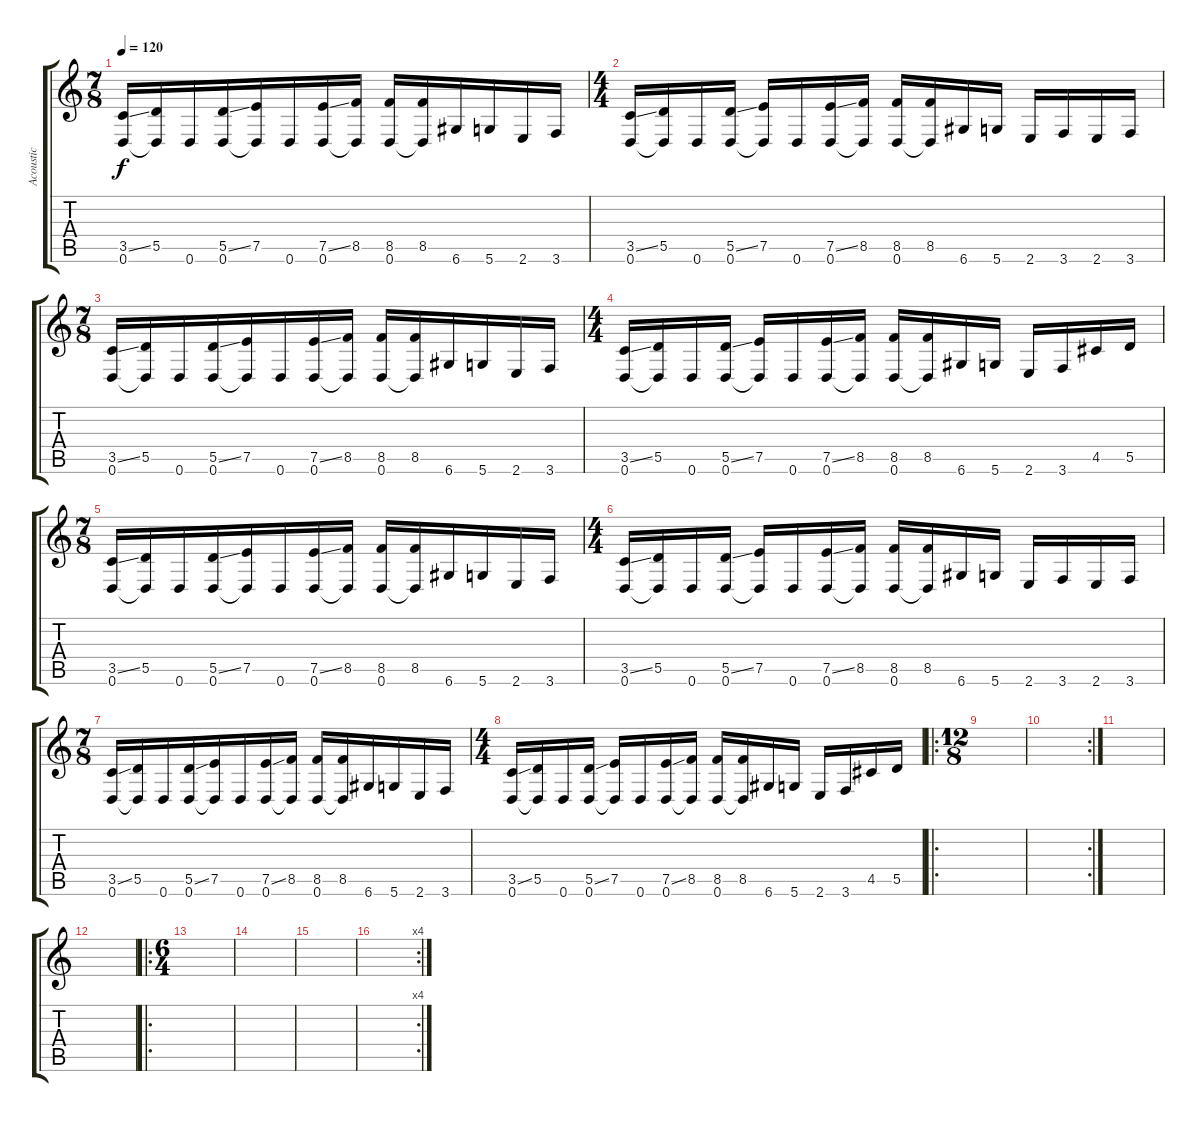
\track ("Acoustic" "Acoustic") {instrument acousticguitarsteel}
\staff {score tabs}
\tuning (E4 B3 G3 D3 A2 D2) {hide}
\ts (7 8)
\tempo 120
\clef g2
\ks c
(3.5{ss} 0.6).16{dy f} (5.5 0.6{t}).16 0.6.16 (5.5{ss} 0.6).16 (7.5 0.6{t}).16 0.6.16 (7.5{ss} 0.6).16 (8.5 0.6{t}).16 (8.5 0.6).16 (8.5 0.6{t}).16 6.6.16 5.6.16 2.6.16 3.6.16 |
\ts (4 4)
(3.5{ss} 0.6).16 (5.5 0.6{t}).16 0.6.16 (5.5{ss} 0.6).16 (7.5 0.6{t}).16 0.6.16 (7.5{ss} 0.6).16 (8.5 0.6{t}).16 (8.5 0.6).16 (8.5 0.6{t}).16 6.6.16 5.6.16 2.6.16 3.6.16 2.6.16 3.6.16 |
\ts (7 8)
(3.5{ss} 0.6).16 (5.5 0.6{t}).16 0.6.16 (5.5{ss} 0.6).16 (7.5 0.6{t}).16 0.6.16 (7.5{ss} 0.6).16 (8.5 0.6{t}).16 (8.5 0.6).16 (8.5 0.6{t}).16 6.6.16 5.6.16 2.6.16 3.6.16 |
\ts (4 4)
(3.5{ss} 0.6).16 (5.5 0.6{t}).16 0.6.16 (5.5{ss} 0.6).16 (7.5 0.6{t}).16 0.6.16 (7.5{ss} 0.6).16 (8.5 0.6{t}).16 (8.5 0.6).16 (8.5 0.6{t}).16 6.6.16 5.6.16 2.6.16 3.6.16 4.5.16 5.5.16 |
\ts (7 8)
(3.5{ss} 0.6).16 (5.5 0.6{t}).16 0.6.16 (5.5{ss} 0.6).16 (7.5 0.6{t}).16 0.6.16 (7.5{ss} 0.6).16 (8.5 0.6{t}).16 (8.5 0.6).16 (8.5 0.6{t}).16 6.6.16 5.6.16 2.6.16 3.6.16 |
\ts (4 4)
(3.5{ss} 0.6).16 (5.5 0.6{t}).16 0.6.16 (5.5{ss} 0.6).16 (7.5 0.6{t}).16 0.6.16 (7.5{ss} 0.6).16 (8.5 0.6{t}).16 (8.5 0.6).16 (8.5 0.6{t}).16 6.6.16 5.6.16 2.6.16 3.6.16 2.6.16 3.6.16 |
\ts (7 8)
(3.5{ss} 0.6).16 (5.5 0.6{t}).16 0.6.16 (5.5{ss} 0.6).16 (7.5 0.6{t}).16 0.6.16 (7.5{ss} 0.6).16 (8.5 0.6{t}).16 (8.5 0.6).16 (8.5 0.6{t}).16 6.6.16 5.6.16 2.6.16 3.6.16 |
\ts (4 4)
(3.5{ss} 0.6).16 (5.5 0.6{t}).16 0.6.16 (5.5{ss} 0.6).16 (7.5 0.6{t}).16 0.6.16 (7.5{ss} 0.6).16 (8.5 0.6{t}).16 (8.5 0.6).16 (8.5 0.6{t}).16 6.6.16 5.6.16 2.6.16 3.6.16 4.5.16 5.5.16 |
\ro
\ts (12 8)
|
\rc 2
|
|
|
\ro
\ts (6 4)
|
|
|
\rc 4
